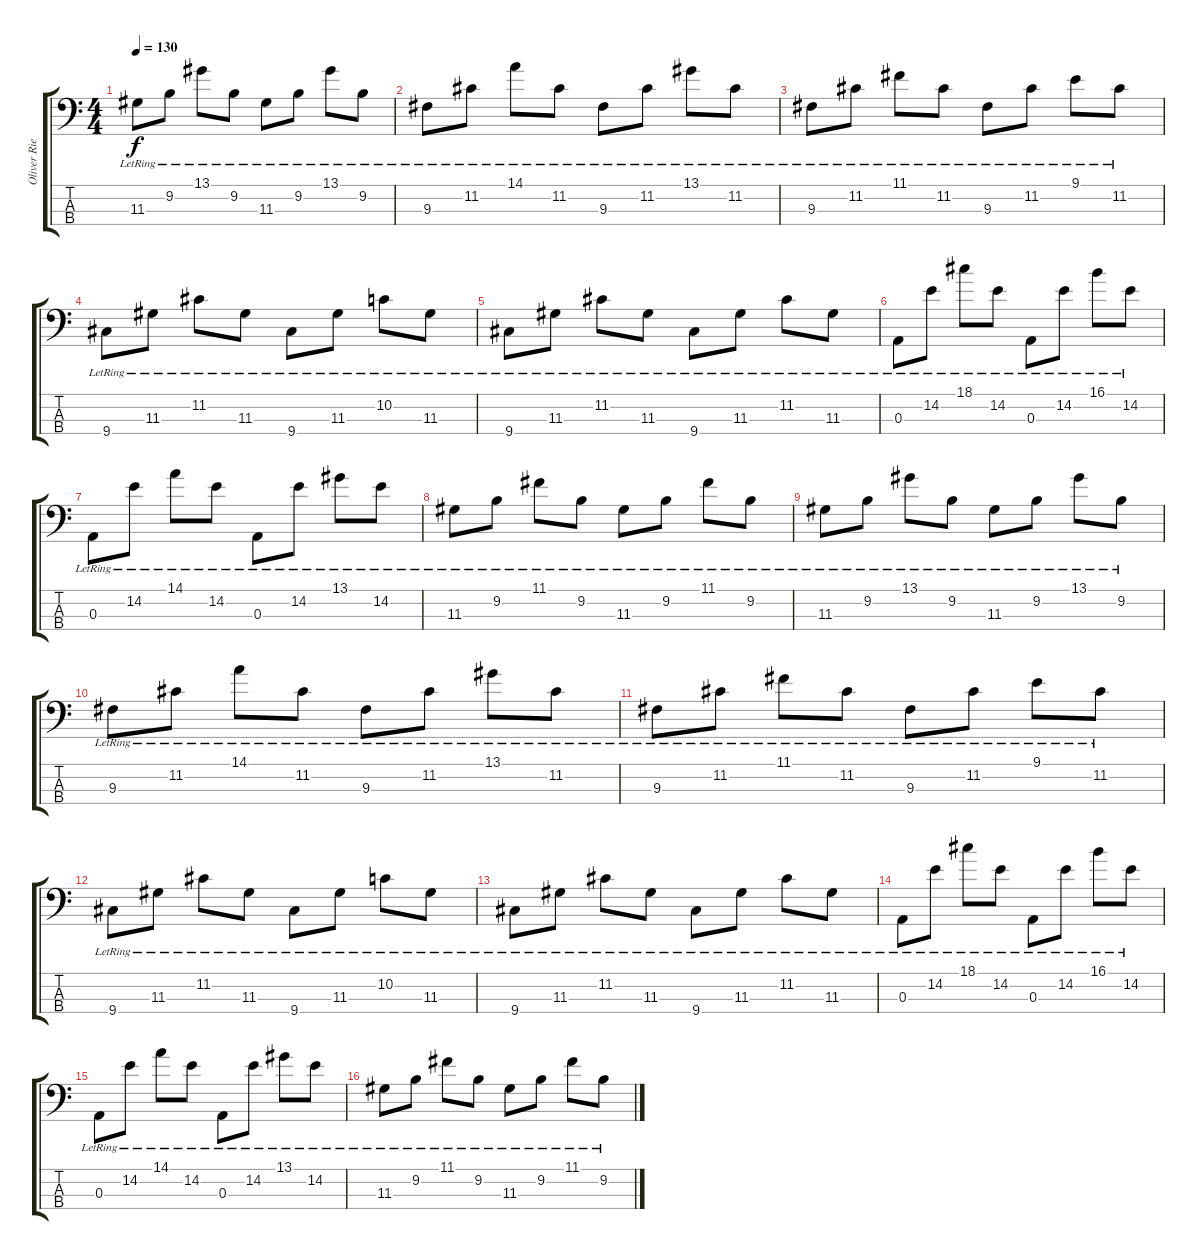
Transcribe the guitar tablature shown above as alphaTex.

\track ("Oliver Riedel" "Oliver Rie") {instrument electricbassfinger}
\staff {score tabs}
\tuning (G2 D2 A1 E1) {hide}
\ts (4 4)
\tempo 130
\clef f4
\ks c
11.3{lr}.8{dy f} 9.2{lr}.8 13.1{lr}.8 9.2{lr}.8 11.3{lr}.8 9.2{lr}.8 13.1{lr}.8 9.2{lr}.8 |
9.3{lr}.8 11.2{lr}.8 14.1{lr}.8 11.2{lr}.8 9.3{lr}.8 11.2{lr}.8 13.1{lr}.8 11.2{lr}.8 |
9.3{lr}.8 11.2{lr}.8 11.1{lr}.8 11.2{lr}.8 9.3{lr}.8 11.2{lr}.8 9.1{lr}.8 11.2{lr}.8 |
9.4{lr}.8 11.3{lr}.8 11.2{lr}.8 11.3{lr}.8 9.4{lr}.8 11.3{lr}.8 10.2{lr}.8 11.3{lr}.8 |
9.4{lr}.8 11.3{lr}.8 11.2{lr}.8 11.3{lr}.8 9.4{lr}.8 11.3{lr}.8 11.2{lr}.8 11.3{lr}.8 |
0.3{lr}.8 14.2{lr}.8 18.1{lr}.8 14.2{lr}.8 0.3{lr}.8 14.2{lr}.8 16.1{lr}.8 14.2{lr}.8 |
0.3{lr}.8 14.2{lr}.8 14.1{lr}.8 14.2{lr}.8 0.3{lr}.8 14.2{lr}.8 13.1{lr}.8 14.2{lr}.8 |
11.3{lr}.8 9.2{lr}.8 11.1{lr}.8 9.2{lr}.8 11.3{lr}.8 9.2{lr}.8 11.1{lr}.8 9.2{lr}.8 |
11.3{lr}.8 9.2{lr}.8 13.1{lr}.8 9.2{lr}.8 11.3{lr}.8 9.2{lr}.8 13.1{lr}.8 9.2{lr}.8 |
9.3{lr}.8 11.2{lr}.8 14.1{lr}.8 11.2{lr}.8 9.3{lr}.8 11.2{lr}.8 13.1{lr}.8 11.2{lr}.8 |
9.3{lr}.8 11.2{lr}.8 11.1{lr}.8 11.2{lr}.8 9.3{lr}.8 11.2{lr}.8 9.1{lr}.8 11.2{lr}.8 |
9.4{lr}.8 11.3{lr}.8 11.2{lr}.8 11.3{lr}.8 9.4{lr}.8 11.3{lr}.8 10.2{lr}.8 11.3{lr}.8 |
9.4{lr}.8 11.3{lr}.8 11.2{lr}.8 11.3{lr}.8 9.4{lr}.8 11.3{lr}.8 11.2{lr}.8 11.3{lr}.8 |
0.3{lr}.8 14.2{lr}.8 18.1{lr}.8 14.2{lr}.8 0.3{lr}.8 14.2{lr}.8 16.1{lr}.8 14.2{lr}.8 |
0.3{lr}.8 14.2{lr}.8 14.1{lr}.8 14.2{lr}.8 0.3{lr}.8 14.2{lr}.8 13.1{lr}.8 14.2{lr}.8 |
11.3{lr}.8 9.2{lr}.8 11.1{lr}.8 9.2{lr}.8 11.3{lr}.8 9.2{lr}.8 11.1{lr}.8 9.2{lr}.8
